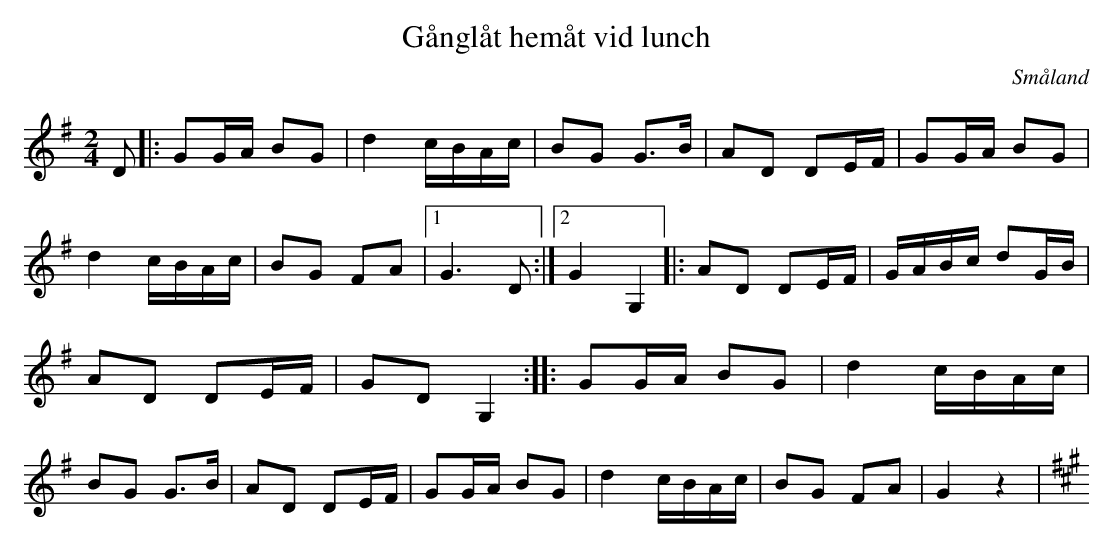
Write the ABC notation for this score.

X:1
T:Gånglåt hemåt vid lunch
O:Småland
M:2/4
L:1/8
K:G
D|: GG/2A/2 BG | d2 c/2B/2A/2c/2 | BG G3/2B/2 | AD DE/2F/2 | GG/2A/2 BG | d2 c/2B/2A/2c/2 | BG FA |1 G3 D :|2 G2 G,2 |: AD DE/2F/2 | G/2A/2B/2c/2 dG/2B/2 | AD DE/2F/2 | GD G,2 :: GG/2A/2 BG | d2 c/2B/2A/2c/2 | BG G3/2B/2 | AD DE/2F/2 | GG/2A/2 BG | d2 c/2B/2A/2c/2 | BG FA | G2 z2 |[K:A]
